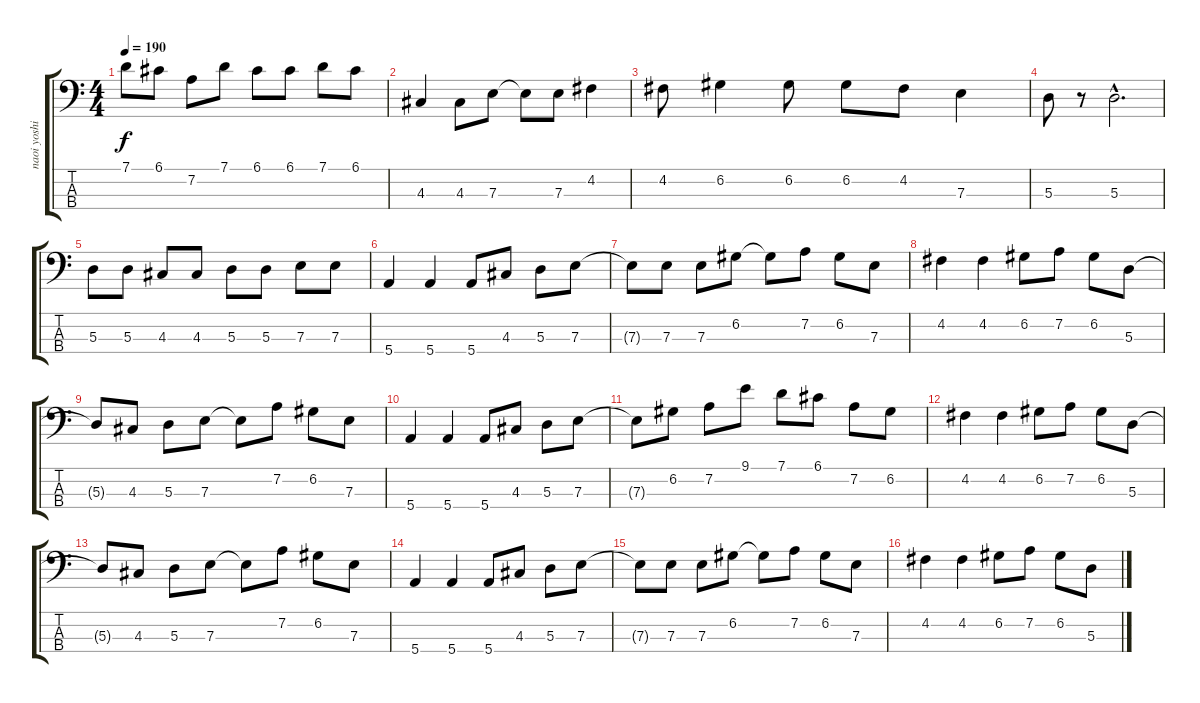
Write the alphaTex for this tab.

\track ("naoi yoshifumi" "naoi yoshi") {instrument electricbasspick}
\staff {score tabs}
\tuning (G2 D2 A1 E1) {hide}
\ts (4 4)
\tempo 190
\clef f4
\ks c
7.1.8{dy f} 6.1.8 7.2.8 7.1.8 6.1.8 6.1.8 7.1.8 6.1.8 |
4.3.4 4.3.8 7.3.8 7.3{t}.8 7.3.8 4.2.4 |
4.2.8 6.2.4 6.2.8 6.2.8 4.2.8 7.3.4 |
5.3.8 r.8 5.3{hac}.2{d} |
5.3.8 5.3.8 4.3.8 4.3.8 5.3.8 5.3.8 7.3.8 7.3.8 |
5.4.4 5.4.4 5.4.8 4.3.8 5.3.8 7.3.8 |
7.3{t}.8 7.3.8 7.3.8 6.2.8 6.2{t}.8 7.2.8 6.2.8 7.3.8 |
4.2.4 4.2.4 6.2.8 7.2.8 6.2.8 5.3.8 |
5.3{t}.8 4.3.8 5.3.8 7.3.8 7.3{t}.8 7.2.8 6.2.8 7.3.8 |
5.4.4 5.4.4 5.4.8 4.3.8 5.3.8 7.3.8 |
7.3{t}.8 6.2.8 7.2.8 9.1.8 7.1.8 6.1.8 7.2.8 6.2.8 |
4.2.4 4.2.4 6.2.8 7.2.8 6.2.8 5.3.8 |
5.3{t}.8 4.3.8 5.3.8 7.3.8 7.3{t}.8 7.2.8 6.2.8 7.3.8 |
5.4.4 5.4.4 5.4.8 4.3.8 5.3.8 7.3.8 |
7.3{t}.8 7.3.8 7.3.8 6.2.8 6.2{t}.8 7.2.8 6.2.8 7.3.8 |
4.2.4 4.2.4 6.2.8 7.2.8 6.2.8 5.3.8
